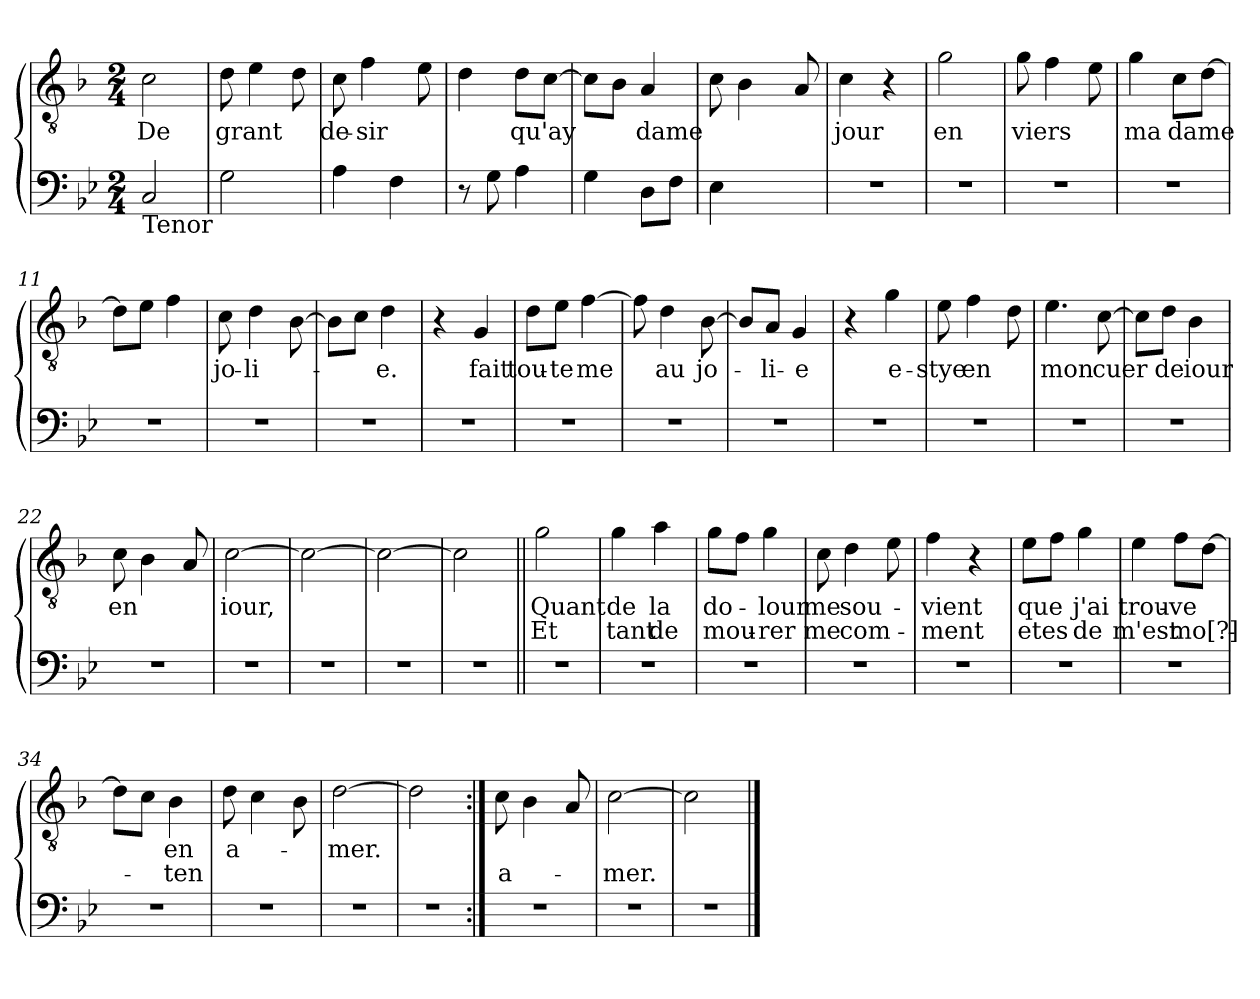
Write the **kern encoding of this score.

**kern	**kern	**text	**text
*part2	*part1	*part1	*part1
*staff2	*staff1	*staff1	*staff1
*clefF4	*clefGv2	*	*
*k[b-e-]	*k[b-]	*	*
*B-:	*F:	*	*
*M2/4	*M2/4	*	*
=1	=1	=1	=1
!LO:TX:b:t=Tenor	!	!	!
!	!	!LO:LY:b	!
2C/	2c\	De	.
=2	=2	=2	=2
!	!	!LO:LY:b	!
2G\	8d\	grant	.
.	4e\	.	.
.	8d\	.	.
=3	=3	=3	=3
!	!	!LO:LY:b	!
4A\	8c\	de-	.
!	!	!LO:LY:b	!
.	4f\	-sir	.
4F\	.	.	.
.	8e\	.	.
=4	=4	=4	=4
8r	4d\	.	.
8G\	.	.	.
!	!	!LO:LY:b	!
4A\	8d\L	qu'ay	.
.	[8c\J	.	.
=5	=5	=5	=5
4G\	8c\L]	.	.
.	8B-\J	.	.
!	!	!LO:LY:b	!
8D\L	4A/	dame	.
8F\J	.	.	.
=6	=6	=6	=6
4E-\	8c\	.	.
.	4B-\	.	.
4ryy	.	.	.
.	8A/	.	.
=7	=7	=7	=7
!	!	!LO:LY:b	!
2r	4c\	jour	.
.	4r	.	.
=8	=8	=8	=8
!	!	!LO:LY:b	!
2r	2g\	en	.
=9	=9	=9	=9
!	!	!LO:LY:b	!
2r	8g\	viers	.
.	4f\	.	.
.	8e\	.	.
=10	=10	=10	=10
!	!	!LO:LY:b	!
2r	4g\	ma	.
!	!	!LO:LY:b	!
.	8c\L	dame	.
.	[8d\J	.	.
=11	=11	=11	=11
2r	8d\L]	.	.
.	8e\J	.	.
.	4f\	.	.
=12	=12	=12	=12
!	!	!LO:LY:b	!
2r	8c\	jo-	.
!	!	!LO:LY:b	!
.	4d\	-li-	.
.	[8B-\	.	.
=13	=13	=13	=13
2r	8B-\L]	.	.
.	8c\J	.	.
!	!	!LO:LY:b	!
.	4d\	-e.	.
!!LO:LB:g=z
=14	=14	=14	=14
2r	4r	.	.
!	!	!LO:LY:b	!
.	4G/	fait	.
=15	=15	=15	=15
!	!	!LO:LY:b	!
2r	8d\L	tou-	.
!	!	!LO:LY:b	!
.	8e\J	-te	.
!	!	!LO:LY:b	!
.	[4f\	me	.
=16	=16	=16	=16
2r	8f\]	.	.
!	!	!LO:LY:b	!
.	4d\	au	.
!	!	!LO:LY:b	!
.	[8B-\	jo-	.
=17	=17	=17	=17
2r	8B-/L]	.	.
!	!	!LO:LY:b	!
.	8A/J	-li-	.
!	!	!LO:LY:b	!
.	4G/	-e	.
=18	=18	=18	=18
2r	4r	.	.
!	!	!LO:LY:b	!
.	4g\	e-	.
=19	=19	=19	=19
!	!	!LO:LY:b	!
2r	8e\	-stye	.
!	!	!LO:LY:b	!
.	4f\	en	.
.	8d\	.	.
=20	=20	=20	=20
!	!	!LO:LY:b	!
2r	4.e\	mon	.
!	!	!LO:LY:b	!
.	[8c\	cuer	.
=21	=21	=21	=21
2r	8c\L]	.	.
!	!	!LO:LY:b	!
.	8d\J	de	.
!	!	!LO:LY:b	!
.	4B-\	iour	.
=22	=22	=22	=22
!	!	!LO:LY:b	!
2r	8c\	en	.
.	4B-\	.	.
.	8A/	.	.
=23	=23	=23	=23
!	!	!LO:LY:b	!
2r	[2c\	iour,	.
=24	=24	=24	=24
2r	2c\_	.	.
=25	=25	=25	=25
2r	2c\_	.	.
=26	=26	=26	=26
2r	2c\]	.	.
=27||	=27||	=27||	=27||
!	!	!LO:LY:b	!LO:LY:b
2r	2g\	Quant	Et
=28	=28	=28	=28
!	!	!LO:LY:b	!LO:LY:b
2r	4g\	de	tant
!	!	!LO:LY:b	!LO:LY:b
.	4a\	la	de
!!LO:LB:g=z
=29	=29	=29	=29
!	!	!LO:LY:b	!LO:LY:b
2r	8g\L	do-	mou-
.	8f\J	.	.
!	!	!LO:LY:b	!LO:LY:b
.	4g\	-lour	-rer
=30	=30	=30	=30
!	!	!LO:LY:b	!LO:LY:b
2r	8c\	me	me
!	!	!LO:LY:b	!LO:LY:b
.	4d\	sou-	com-
.	8e\	.	.
=31	=31	=31	=31
!	!	!LO:LY:b	!LO:LY:b
2r	4f\	-vient	-ment
.	4r	.	.
=32	=32	=32	=32
!	!	!LO:LY:b	!LO:LY:b
2r	8e\L	que	etes
.	8f\J	.	.
!	!	!LO:LY:b	!LO:LY:b
.	4g\	j'ai	de
=33	=33	=33	=33
!	!	!LO:LY:b	!LO:LY:b
2r	4e\	trou-	m'est
!	!	!LO:LY:b	!LO:LY:b
.	8f\L	-ve	mo[?]-
.	[8d\J	.	.
=34	=34	=34	=34
2r	8d\L]	.	.
.	8c\J	.	.
!	!	!LO:LY:b	!LO:LY:b
.	4B-\	en	-ten
=35	=35	=35	=35
!	!	!LO:LY:b	!
2r	8d\	a-	.
.	4c\	.	.
.	8B-\	.	.
=36	=36	=36	=36
!	!	!LO:LY:b	!
2r	[2d\	-mer.	.
=37	=37	=37	=37
2r	2d\]	.	.
=38:|!	=38:|!	=38:|!	=38:|!
!	!	!	!LO:LY:b
2r	8c\	.	a-
.	4B-\	.	.
.	8A/	.	.
=39	=39	=39	=39
!	!	!	!LO:LY:b
2r	[2c\	.	-mer.
=40	=40	=40	=40
2r	2c\]	.	.
==	==	==	==
*-	*-	*-	*-
